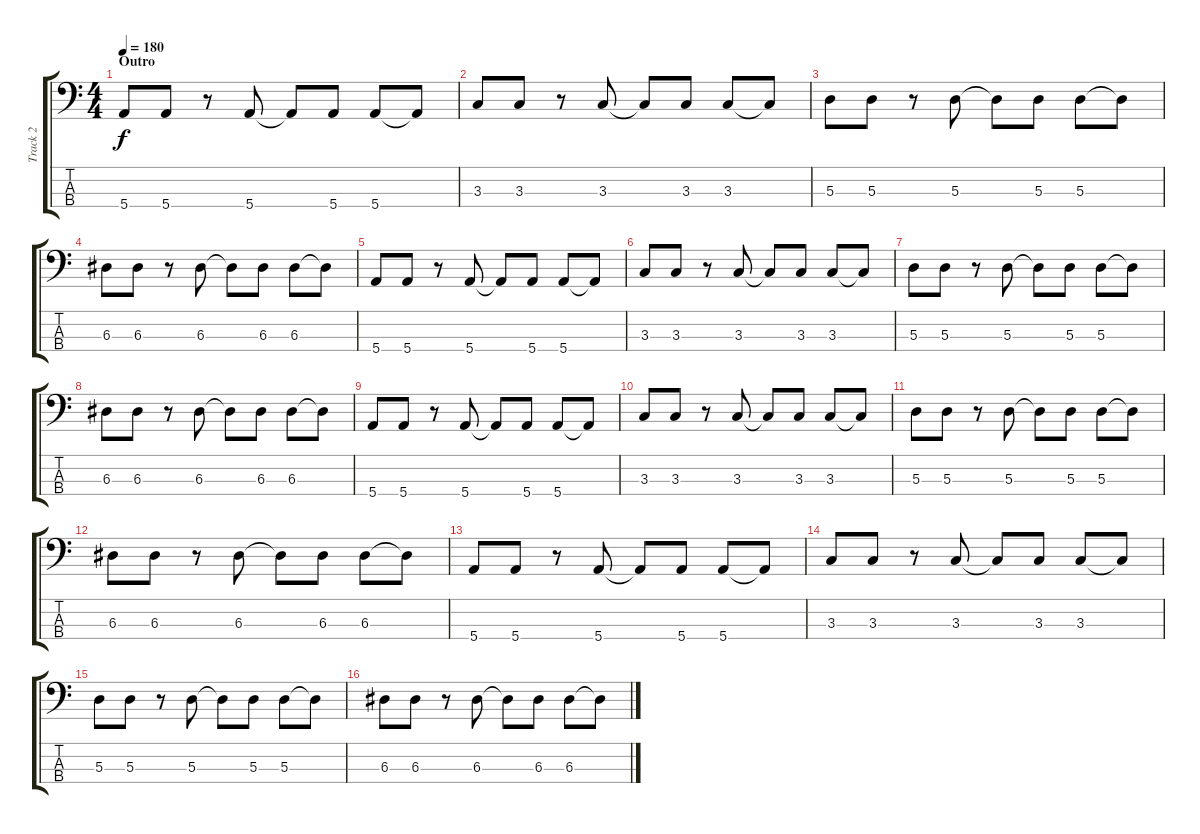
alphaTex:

\track ("Track 2" "Track 2") {instrument electricbassfinger}
\staff {score tabs}
\tuning (G2 D2 A1 E1) {hide}
\ts (4 4)
\section ("" "Outro")
\tempo 180
\clef f4
\ks c
5.4.8{dy f} 5.4.8 r.8 5.4.8 5.4{t}.8 5.4.8 5.4.8 5.4{t}.8 |
3.3.8 3.3.8 r.8 3.3.8 3.3{t}.8 3.3.8 3.3.8 3.3{t}.8 |
5.3.8 5.3.8 r.8 5.3.8 5.3{t}.8 5.3.8 5.3.8 5.3{t}.8 |
6.3.8 6.3.8 r.8 6.3.8 6.3{t}.8 6.3.8 6.3.8 6.3{t}.8 |
5.4.8 5.4.8 r.8 5.4.8 5.4{t}.8 5.4.8 5.4.8 5.4{t}.8 |
3.3.8 3.3.8 r.8 3.3.8 3.3{t}.8 3.3.8 3.3.8 3.3{t}.8 |
5.3.8 5.3.8 r.8 5.3.8 5.3{t}.8 5.3.8 5.3.8 5.3{t}.8 |
6.3.8 6.3.8 r.8 6.3.8 6.3{t}.8 6.3.8 6.3.8 6.3{t}.8 |
5.4.8 5.4.8 r.8 5.4.8 5.4{t}.8 5.4.8 5.4.8 5.4{t}.8 |
3.3.8 3.3.8 r.8 3.3.8 3.3{t}.8 3.3.8 3.3.8 3.3{t}.8 |
5.3.8 5.3.8 r.8 5.3.8 5.3{t}.8 5.3.8 5.3.8 5.3{t}.8 |
6.3.8 6.3.8 r.8 6.3.8 6.3{t}.8 6.3.8 6.3.8 6.3{t}.8 |
5.4.8 5.4.8 r.8 5.4.8 5.4{t}.8 5.4.8 5.4.8 5.4{t}.8 |
3.3.8 3.3.8 r.8 3.3.8 3.3{t}.8 3.3.8 3.3.8 3.3{t}.8 |
5.3.8 5.3.8 r.8 5.3.8 5.3{t}.8 5.3.8 5.3.8 5.3{t}.8 |
6.3.8 6.3.8 r.8 6.3.8 6.3{t}.8 6.3.8 6.3.8 6.3{t}.8
